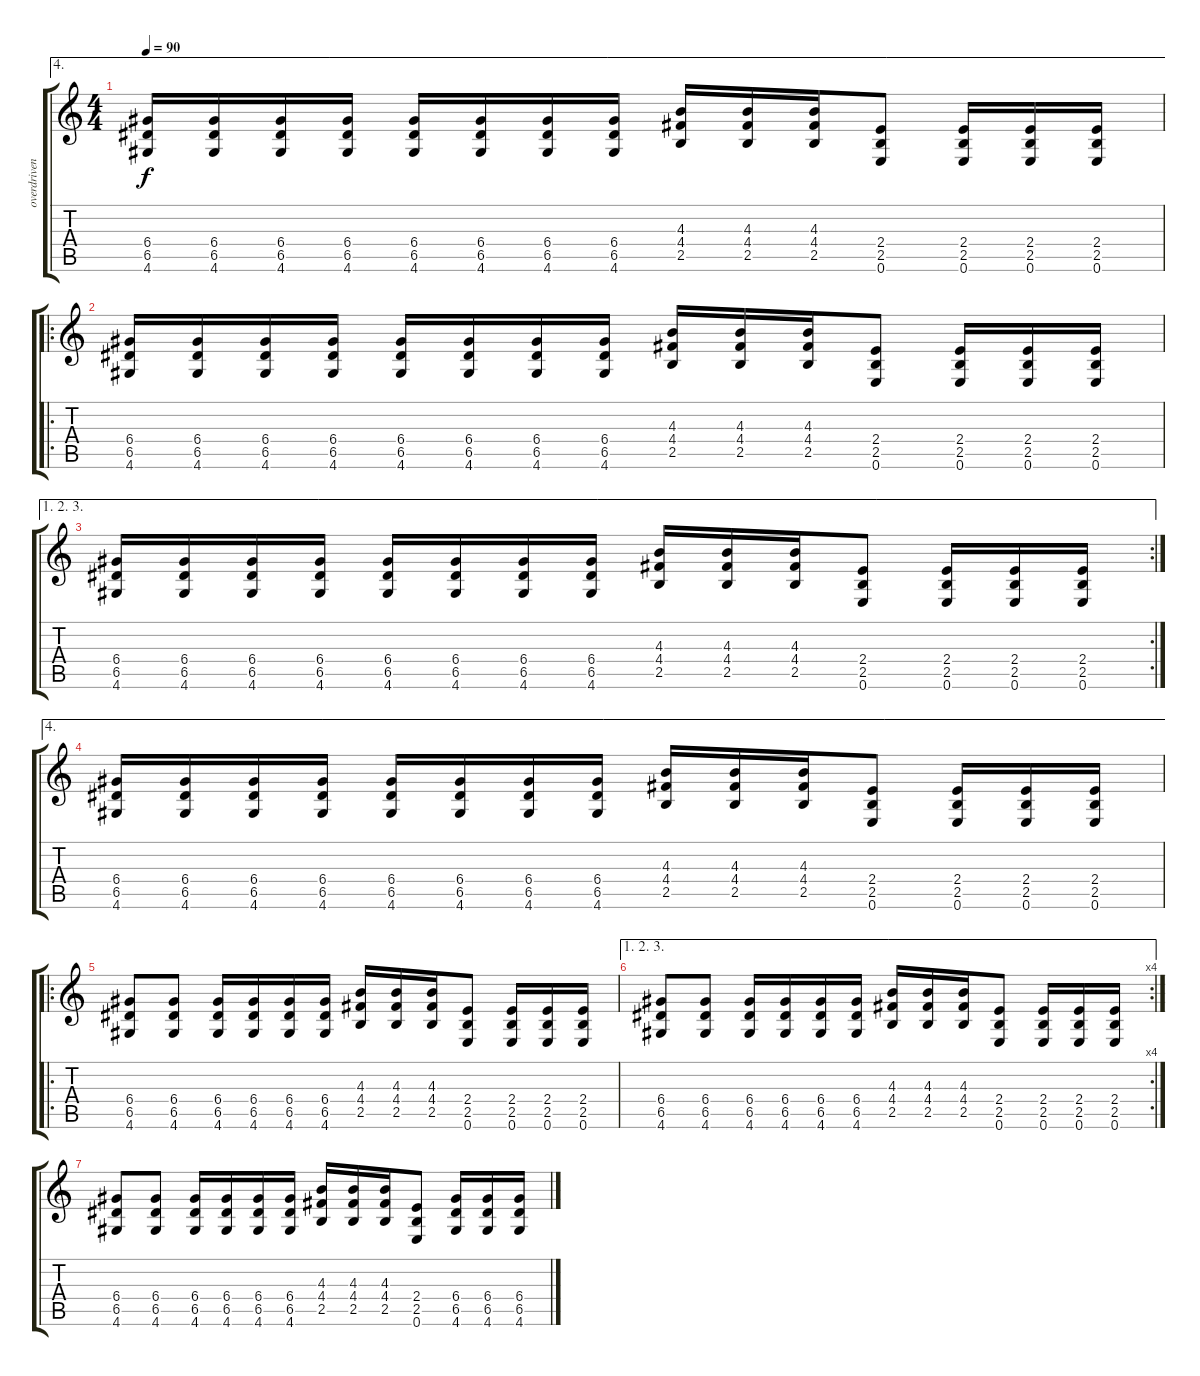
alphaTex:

\track ("overdriven" "overdriven") {instrument overdrivenguitar}
\staff {score tabs}
\tuning (E4 B3 G3 D3 A2 E2) {hide}
\ae 4
\ts (4 4)
\tempo 90
\clef g2
\ks c
(6.4 6.5 4.6).16{dy f} (6.4 6.5 4.6).16 (6.4 6.5 4.6).16 (6.4 6.5 4.6).16 (6.4 6.5 4.6).16 (6.4 6.5 4.6).16 (6.4 6.5 4.6).16 (6.4 6.5 4.6).16 (4.3 4.4 2.5).16 (4.3 4.4 2.5).16 (4.3 4.4 2.5).16 (2.4 2.5 0.6).8 (2.4 2.5 0.6).16 (2.4 2.5 0.6).16 (2.4 2.5 0.6).16 |
\ro
(6.4 6.5 4.6).16 (6.4 6.5 4.6).16 (6.4 6.5 4.6).16 (6.4 6.5 4.6).16 (6.4 6.5 4.6).16 (6.4 6.5 4.6).16 (6.4 6.5 4.6).16 (6.4 6.5 4.6).16 (4.3 4.4 2.5).16 (4.3 4.4 2.5).16 (4.3 4.4 2.5).16 (2.4 2.5 0.6).8 (2.4 2.5 0.6).16 (2.4 2.5 0.6).16 (2.4 2.5 0.6).16 |
\ae (1 2 3)
\rc 2
(6.4 6.5 4.6).16 (6.4 6.5 4.6).16 (6.4 6.5 4.6).16 (6.4 6.5 4.6).16 (6.4 6.5 4.6).16 (6.4 6.5 4.6).16 (6.4 6.5 4.6).16 (6.4 6.5 4.6).16 (4.3 4.4 2.5).16 (4.3 4.4 2.5).16 (4.3 4.4 2.5).16 (2.4 2.5 0.6).8 (2.4 2.5 0.6).16 (2.4 2.5 0.6).16 (2.4 2.5 0.6).16 |
\ae 4
(6.4 6.5 4.6).16 (6.4 6.5 4.6).16 (6.4 6.5 4.6).16 (6.4 6.5 4.6).16 (6.4 6.5 4.6).16 (6.4 6.5 4.6).16 (6.4 6.5 4.6).16 (6.4 6.5 4.6).16 (4.3 4.4 2.5).16 (4.3 4.4 2.5).16 (4.3 4.4 2.5).16 (2.4 2.5 0.6).8 (2.4 2.5 0.6).16 (2.4 2.5 0.6).16 (2.4 2.5 0.6).16 |
\ro
(6.4 6.5 4.6).8 (6.4 6.5 4.6).8 (6.4 6.5 4.6).16 (6.4 6.5 4.6).16 (6.4 6.5 4.6).16 (6.4 6.5 4.6).16 (4.3 4.4 2.5).16 (4.3 4.4 2.5).16 (4.3 4.4 2.5).16 (2.4 2.5 0.6).8 (2.4 2.5 0.6).16 (2.4 2.5 0.6).16 (2.4 2.5 0.6).16 |
\ae (1 2 3)
\rc 4
(6.4 6.5 4.6).8 (6.4 6.5 4.6).8 (6.4 6.5 4.6).16 (6.4 6.5 4.6).16 (6.4 6.5 4.6).16 (6.4 6.5 4.6).16 (4.3 4.4 2.5).16 (4.3 4.4 2.5).16 (4.3 4.4 2.5).16 (2.4 2.5 0.6).8 (2.4 2.5 0.6).16 (2.4 2.5 0.6).16 (2.4 2.5 0.6).16 |
(6.4 6.5 4.6).8 (6.4 6.5 4.6).8 (6.4 6.5 4.6).16 (6.4 6.5 4.6).16 (6.4 6.5 4.6).16 (6.4 6.5 4.6).16 (4.3 4.4 2.5).16 (4.3 4.4 2.5).16 (4.3 4.4 2.5).16 (2.4 2.5 0.6).8 (6.4 6.5 4.6).16 (6.4 6.5 4.6).16 (6.4 6.5 4.6).16
